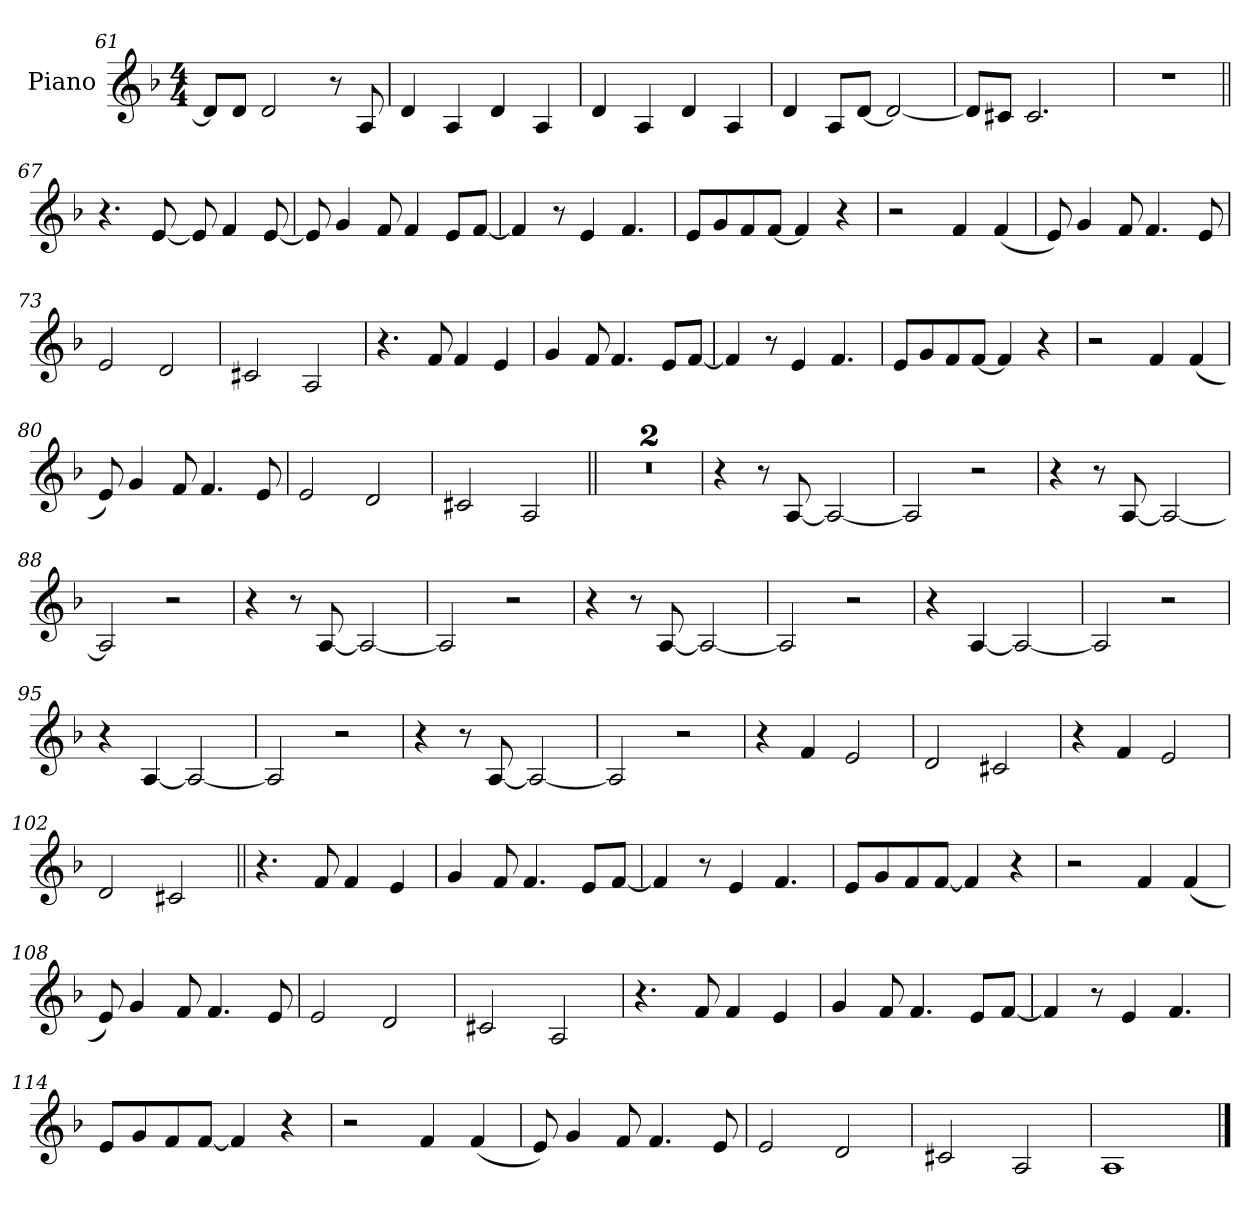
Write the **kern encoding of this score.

**kern
*part1
*staff1
*I"Piano
*I'Pno.
*clefG2
*k[b-]
*M4/4
=61
8dL]
8dJ
2d
8r
8A
=62
4d
4A
4d
4A
=63
4d
4A
4d
4A
=64
4d
8AL
[8dJ
2d_
=65
8dL]
8c#XJ
2.c#
=66
1r
=67||
4.r
[8e
8e]
4f
[8e
=68
8e]
4g
8f
4f
8eL
[8fJ
=69
4f]
8r
4e
4.f
=70
8eL
8g
8f
[8fJ
4f]
4r
=71
2r
4f
(4f
=72
8e)
4g
8f
4.f
8e
=73
2e
2d
=74
2c#X
2A
=75
4.r
8f
4f
4e
=76
4g
8f
4.f
8eL
[8fJ
=77
4f]
8r
4e
4.f
=78
8eL
8g
8f
[8fJ
4f]
4r
=79
2r
4f
(4f
=80
8e)
4g
8f
4.f
8e
=81
2e
2d
=82
2c#X
2A
=83||
1r
=84
1r
=85
4r
8r
[8A
2A_
=86
2A]
2r
=87
4r
8r
[8A
2A_
=88
2A]
2r
=89
4r
8r
[8A
2A_
=90
2A]
2r
=91
4r
8r
[8A
2A_
=92
2A]
2r
=93
4r
[4A
2A_
=94
2A]
2r
=95
4r
[4A
2A_
=96
2A]
2r
=97
4r
8r
[8A
2A_
=98
2A]
2r
=99
4r
4f
2e
=100
2d
2c#X
=101
4r
4f
2e
=102
2d
2c#X
=103||
4.r
8f
4f
4e
=104
4g
8f
4.f
8eL
[8fJ
=105
4f]
8r
4e
4.f
=106
8eL
8g
8f
[8fJ
4f]
4r
=107
2r
4f
(4f
=108
8e)
4g
8f
4.f
8e
=109
2e
2d
=110
2c#X
2A
=111
4.r
8f
4f
4e
=112
4g
8f
4.f
8eL
[8fJ
=113
4f]
8r
4e
4.f
=114
8eL
8g
8f
[8fJ
4f]
4r
=115
2r
4f
(4f
=116
8e)
4g
8f
4.f
8e
=117
2e
2d
=118
2c#X
2A
=119
1A
==
*-
